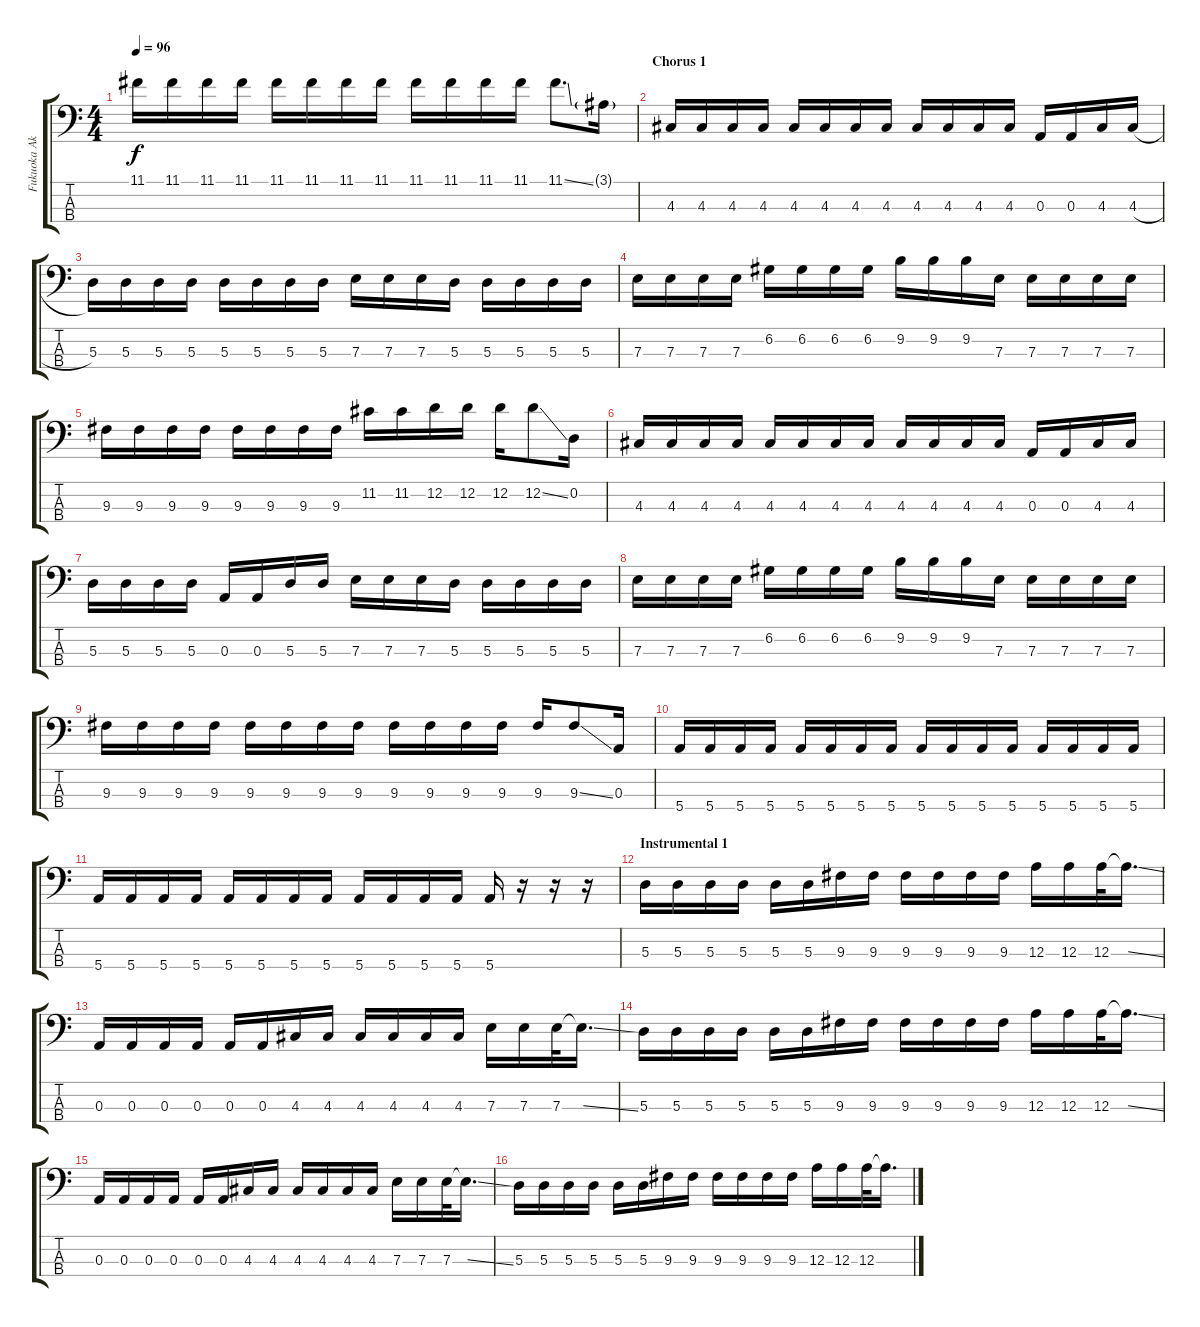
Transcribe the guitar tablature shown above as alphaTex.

\track ("Fukuoka Akiko" "Fukuoka Ak") {instrument electricbassfinger}
\staff {score tabs}
\tuning (G2 D2 A1 E1) {hide}
\ts (4 4)
\tempo 96
\clef f4
\ks c
11.1.16{dy f} 11.1.16 11.1.16 11.1.16 11.1.16 11.1.16 11.1.16 11.1.16 11.1.16 11.1.16 11.1.16 11.1.16 11.1{ss}.8{d} 3.1{g}.16 |
\section ("" "Chorus 1")
4.3.16 4.3.16 4.3.16 4.3.16 4.3.16 4.3.16 4.3.16 4.3.16 4.3.16 4.3.16 4.3.16 4.3.16 0.3.16 0.3.16 4.3.16 4.3{h}.16 |
5.3.16 5.3.16 5.3.16 5.3.16 5.3.16 5.3.16 5.3.16 5.3.16 7.3.16 7.3.16 7.3.16 5.3.16 5.3.16 5.3.16 5.3.16 5.3.16 |
7.3.16 7.3.16 7.3.16 7.3.16 6.2.16 6.2.16 6.2.16 6.2.16 9.2.16 9.2.16 9.2.16 7.3.16 7.3.16 7.3.16 7.3.16 7.3.16 |
9.3.16 9.3.16 9.3.16 9.3.16 9.3.16 9.3.16 9.3.16 9.3.16 11.2.16 11.2.16 12.2.16 12.2.16 12.2.16 12.2{ss}.8 0.2.16 |
4.3.16 4.3.16 4.3.16 4.3.16 4.3.16 4.3.16 4.3.16 4.3.16 4.3.16 4.3.16 4.3.16 4.3.16 0.3.16 0.3.16 4.3.16 4.3.16 |
5.3.16 5.3.16 5.3.16 5.3.16 0.3.16 0.3.16 5.3.16 5.3.16 7.3.16 7.3.16 7.3.16 5.3.16 5.3.16 5.3.16 5.3.16 5.3.16 |
7.3.16 7.3.16 7.3.16 7.3.16 6.2.16 6.2.16 6.2.16 6.2.16 9.2.16 9.2.16 9.2.16 7.3.16 7.3.16 7.3.16 7.3.16 7.3.16 |
9.3.16 9.3.16 9.3.16 9.3.16 9.3.16 9.3.16 9.3.16 9.3.16 9.3.16 9.3.16 9.3.16 9.3.16 9.3.16 9.3{ss}.8 0.3.16 |
5.4.16 5.4.16 5.4.16 5.4.16 5.4.16 5.4.16 5.4.16 5.4.16 5.4.16 5.4.16 5.4.16 5.4.16 5.4.16 5.4.16 5.4.16 5.4.16 |
5.4.16 5.4.16 5.4.16 5.4.16 5.4.16 5.4.16 5.4.16 5.4.16 5.4.16 5.4.16 5.4.16 5.4.16 5.4.16 r.16 r.16 r.16 |
\section ("" "Instrumental 1")
5.3.16 5.3.16 5.3.16 5.3.16 5.3.16 5.3.16 9.3.16 9.3.16 9.3.16 9.3.16 9.3.16 9.3.16 12.3.16 12.3.16 12.3.32 12.3{ss t}.16{d} |
0.3.16 0.3.16 0.3.16 0.3.16 0.3.16 0.3.16 4.3.16 4.3.16 4.3.16 4.3.16 4.3.16 4.3.16 7.3.16 7.3.16 7.3.32 7.3{ss t}.16{d} |
5.3.16 5.3.16 5.3.16 5.3.16 5.3.16 5.3.16 9.3.16 9.3.16 9.3.16 9.3.16 9.3.16 9.3.16 12.3.16 12.3.16 12.3.32 12.3{ss t}.16{d} |
0.3.16 0.3.16 0.3.16 0.3.16 0.3.16 0.3.16 4.3.16 4.3.16 4.3.16 4.3.16 4.3.16 4.3.16 7.3.16 7.3.16 7.3.32 7.3{ss t}.16{d} |
5.3.16 5.3.16 5.3.16 5.3.16 5.3.16 5.3.16 9.3.16 9.3.16 9.3.16 9.3.16 9.3.16 9.3.16 12.3.16 12.3.16 12.3.32 12.3{ss t}.16{d}
